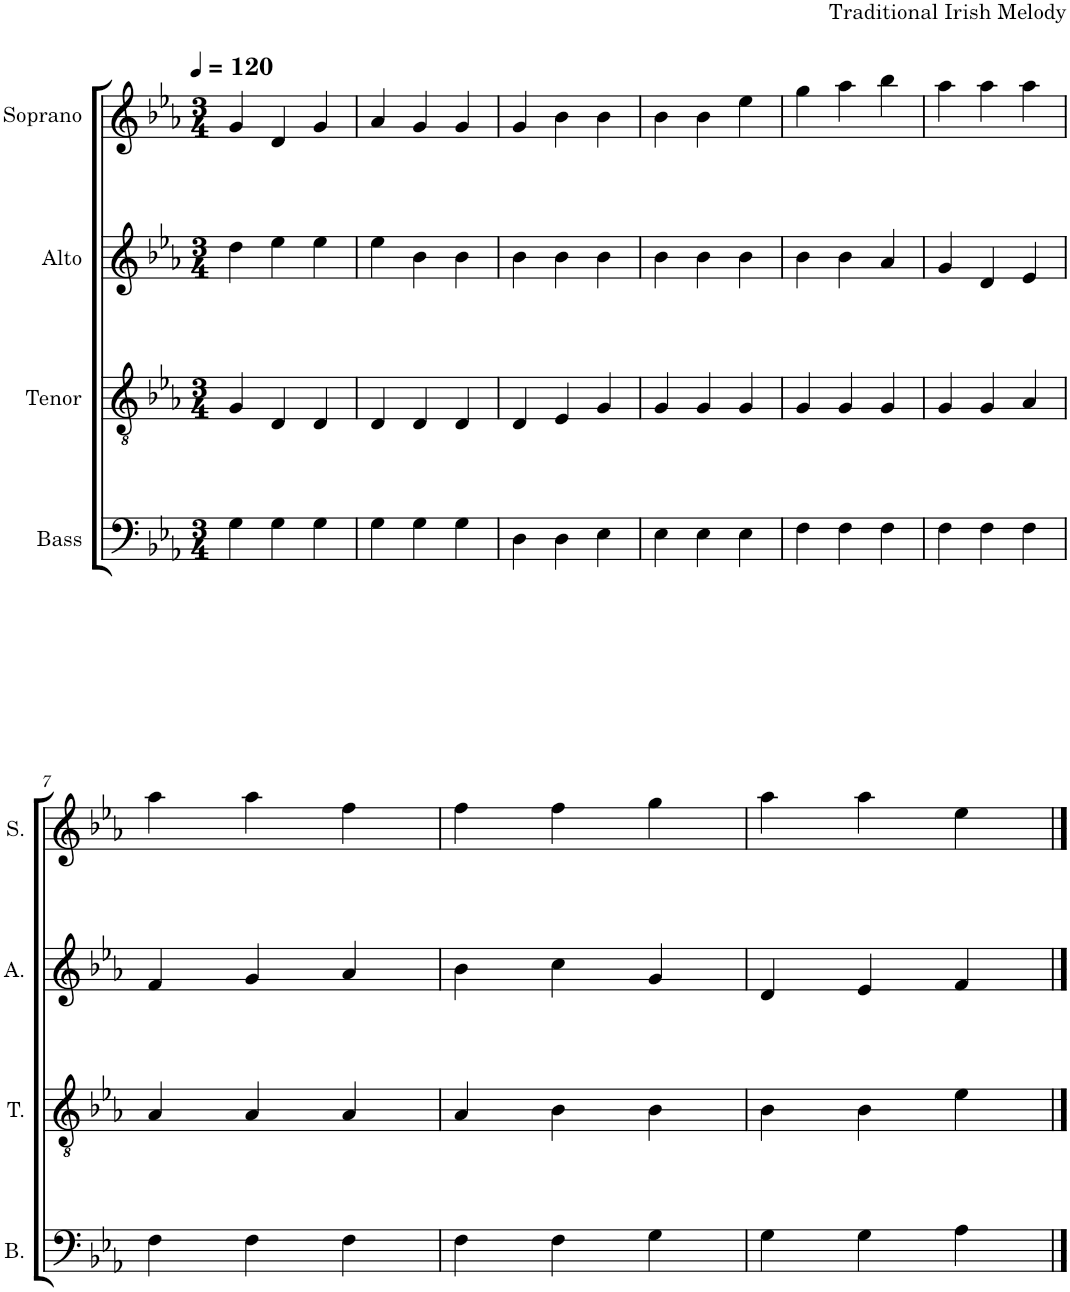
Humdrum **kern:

**kern	**kern	**kern	**kern
*part4	*part3	*part2	*part1
*staff4	*staff3	*staff2	*staff1
*I"Bass	*I"Tenor	*I"Alto	*I"Soprano
*I'B.	*I'T.	*I'A.	*I'S.
*clefF4	*clefGv2	*clefG2	*clefG2
*k[b-e-a-]	*k[b-e-a-]	*k[b-e-a-]	*k[b-e-a-]
*M3/4	*M3/4	*M3/4	*M3/4
*MM120	*MM120	*MM120	*MM120
=1	=1	=1	=1
4G\	4G/	4dd\	4g/
4G\	4D/	4ee-\	4d/
4G\	4D/	4ee-\	4g/
=2	=2	=2	=2
4G\	4D/	4ee-\	4a-/
4G\	4D/	4b-\	4g/
4G\	4D/	4b-\	4g/
=3	=3	=3	=3
4D\	4D/	4b-\	4g/
4D\	4E-/	4b-\	4b-\
4E-\	4G/	4b-\	4b-\
=4	=4	=4	=4
4E-\	4G/	4b-\	4b-\
4E-\	4G/	4b-\	4b-\
4E-\	4G/	4b-\	4ee-\
=5	=5	=5	=5
4F\	4G/	4b-\	4gg\
4F\	4G/	4b-\	4aa-\
4F\	4G/	4a-/	4bb-\
=6	=6	=6	=6
4F\	4G/	4g/	4aa-\
4F\	4G/	4d/	4aa-\
4F\	4A-/	4e-/	4aa-\
!!LO:LB:g=z
=7	=7	=7	=7
4F\	4A-/	4f/	4aa-\
4F\	4A-/	4g/	4aa-\
4F\	4A-/	4a-/	4ff\
=8	=8	=8	=8
4F\	4A-/	4b-\	4ff\
4F\	4B-\	4cc\	4ff\
4G\	4B-\	4g/	4gg\
=9	=9	=9	=9
4G\	4B-\	4d/	4aa-\
4G\	4B-\	4e-/	4aa-\
4A-\	4e-\	4f/	4ee-\
==	==	==	==
*-	*-	*-	*-
